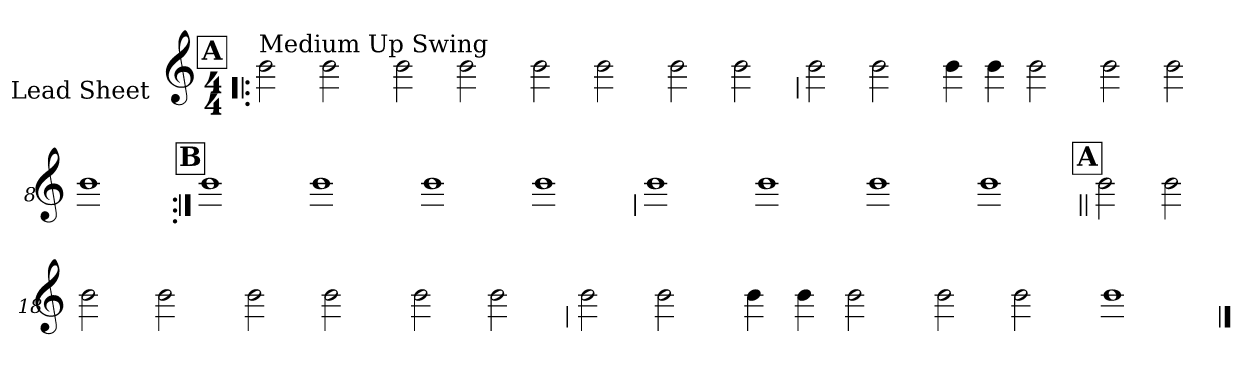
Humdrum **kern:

**kern
*part1
*staff1
*I"Lead Sheet
*stria0
*clefG2
*k[]
*C:
*M4/4
!!LO:REH:place=s1:a:t=A
=1!|:
!LO:TX:a:t=Medium Up Swing
2b
2b
=2-
2b
2b
=3-
2b
2b
=4-
2b
2b
!!LO:LB:g=z
=5
2b
2b
=6-
4b
4b
2b
=7-
2b
2b
=8-
1b
!!LO:LB:g=z
!!LO:REH:place=s1:a:t=B
=9:|!
1b
=10-
1b
=11-
1b
=12-
1b
!!LO:LB:g=z
=13
1b
=14-
1b
=15-
1b
=16-
1b
!!LO:LB:g=z
!!LO:REH:place=s1:a:t=A
=17||
2b
2b
=18-
2b
2b
=19-
2b
2b
=20-
2b
2b
!!LO:LB:g=z
=21
2b
2b
=22-
4b
4b
2b
=23-
2b
2b
=24-
1b
==
*-
